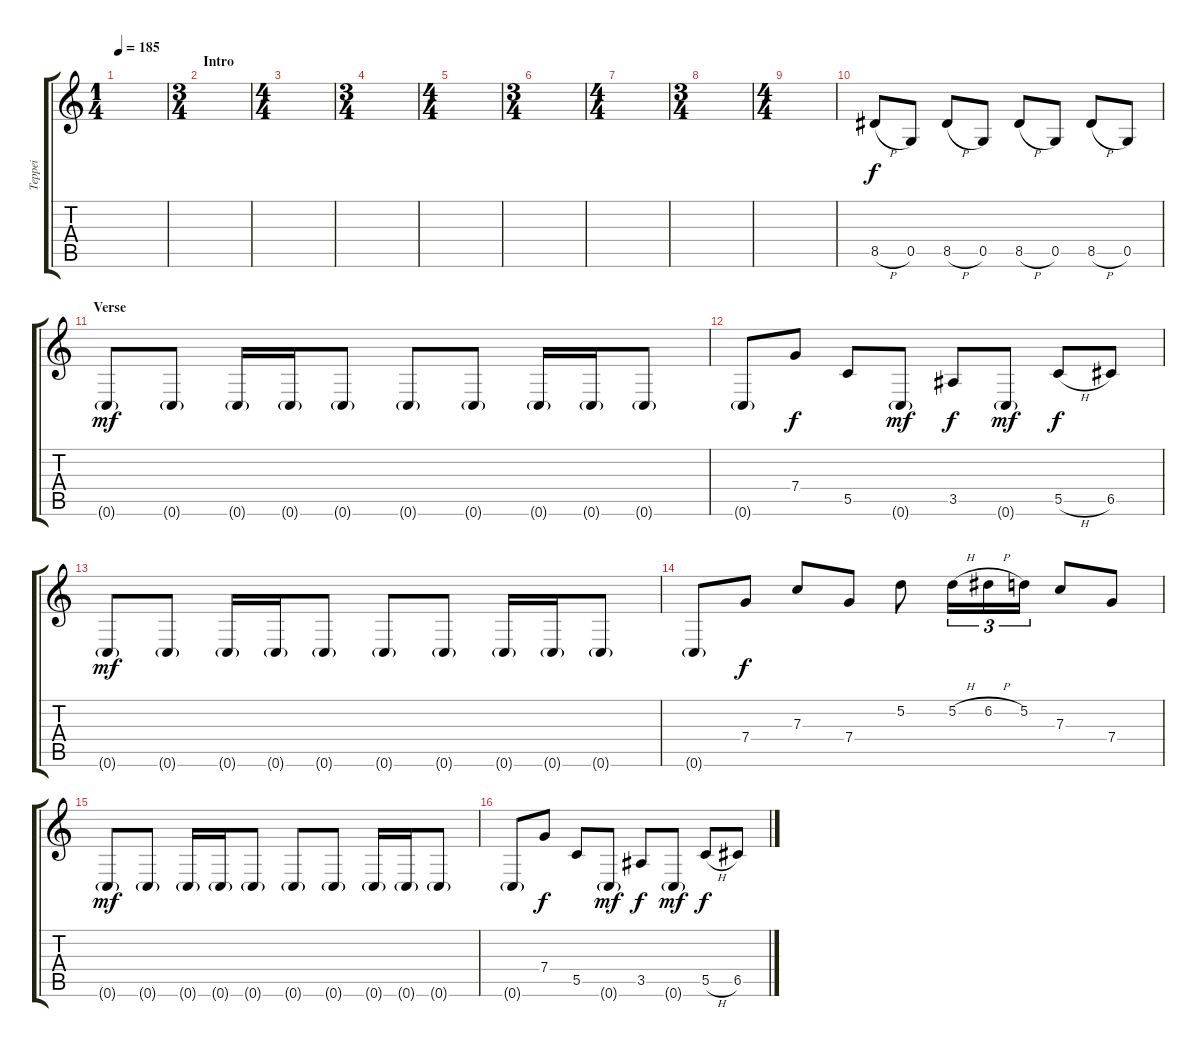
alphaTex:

\track ("Teppei" "Teppei") {instrument overdrivenguitar}
\staff {score tabs}
\tuning (D4 A3 F3 C3 G2 C2) {hide}
\ts (1 4)
\tempo 185
\clef g2
\ks c
|
\ts (3 4)
\section ("" "Intro")
|
\ts (4 4)
|
\ts (3 4)
|
\ts (4 4)
|
\ts (3 4)
|
\ts (4 4)
|
\ts (3 4)
|
\ts (4 4)
|
8.5{h}.8 0.5.8 8.5{h}.8 0.5.8 8.5{h}.8 0.5.8 8.5{h}.8 0.5.8 |
\section ("" "Verse")
0.6{g}.8{dy mf} 0.6{g}.8 0.6{g}.16 0.6{g}.16 0.6{g}.8 0.6{g}.8 0.6{g}.8 0.6{g}.16 0.6{g}.16 0.6{g}.8 |
0.6{g}.8 7.4.8{dy f} 5.5.8 0.6{g}.8{dy mf} 3.5.8{dy f} 0.6{g}.8{dy mf} 5.5{h}.8{dy f} 6.5.8 |
0.6{g}.8{dy mf} 0.6{g}.8 0.6{g}.16 0.6{g}.16 0.6{g}.8 0.6{g}.8 0.6{g}.8 0.6{g}.16 0.6{g}.16 0.6{g}.8 |
0.6{g}.8 7.4.8{dy f} 7.3.8 7.4.8 5.2.8 5.2{h}.16{tu (3 2)} 6.2{h}.16{tu (3 2)} 5.2.16{tu (3 2)} 7.3.8 7.4.8 |
0.6{g}.8{dy mf} 0.6{g}.8 0.6{g}.16 0.6{g}.16 0.6{g}.8 0.6{g}.8 0.6{g}.8 0.6{g}.16 0.6{g}.16 0.6{g}.8 |
0.6{g}.8 7.4.8{dy f} 5.5.8 0.6{g}.8{dy mf} 3.5.8{dy f} 0.6{g}.8{dy mf} 5.5{h}.8{dy f} 6.5.8
